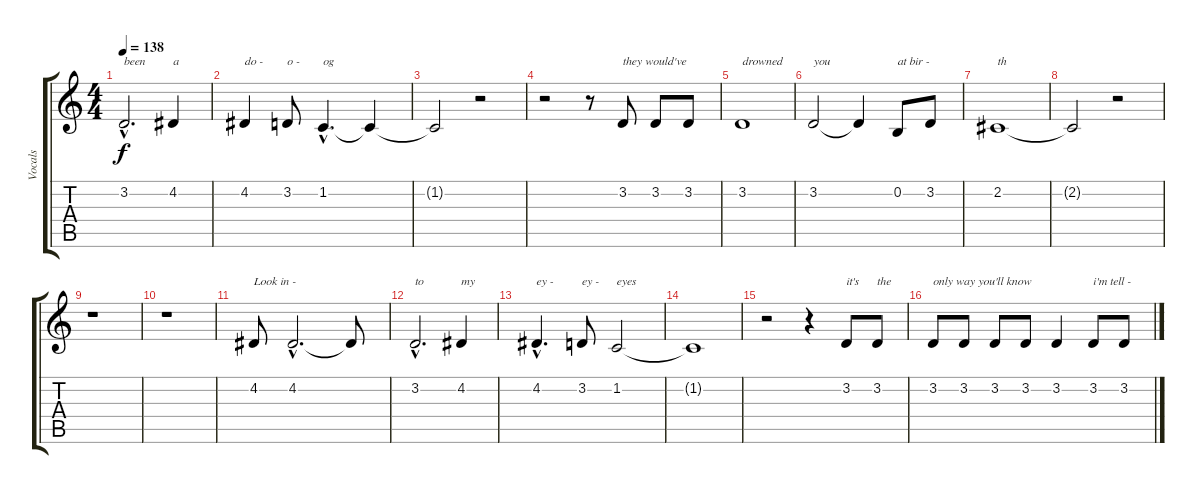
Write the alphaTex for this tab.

\track ("Vocals" "Vocals") {instrument brightacousticpiano}
\staff {score tabs}
\tuning (E4 B3 G3 D3 A2 E2) {hide}
\ts (4 4)
\tempo 138
\clef g2
\ks c
3.2{hac}.2{d txt "been" dy f} 4.2.4{txt "a"} |
4.2.4{txt "do -"} 3.2.8{txt "o -"} 1.2{hac}.4{d txt "og"} 1.2{t}.4 |
1.2{t}.2 r.2 |
r.2 r.8 3.2.8{txt "they would've"} 3.2.8 3.2.8 |
3.2.1{txt "drowned"} |
3.2.2{txt "you"} 3.2{t}.4 0.2.8{txt "at bir -"} 3.2.8 |
2.2.1{txt "th"} |
2.2{t}.2 r.2 |
r.1 |
r.1 |
4.2.8{txt "Look in -"} 4.2{hac}.2{d} 4.2{t}.8 |
3.2{hac}.2{d txt "to"} 4.2.4{txt "my"} |
4.2{hac}.4{d txt "ey -"} 3.2.8{txt "ey -"} 1.2.2{txt "eyes"} |
1.2{t}.1 |
r.2 r.4 3.2.8{txt "it's"} 3.2.8{txt "the"} |
3.2.8{txt "only way you'll know"} 3.2.8 3.2.8 3.2.8 3.2.4 3.2.8{txt "i'm tell -"} 3.2.8
